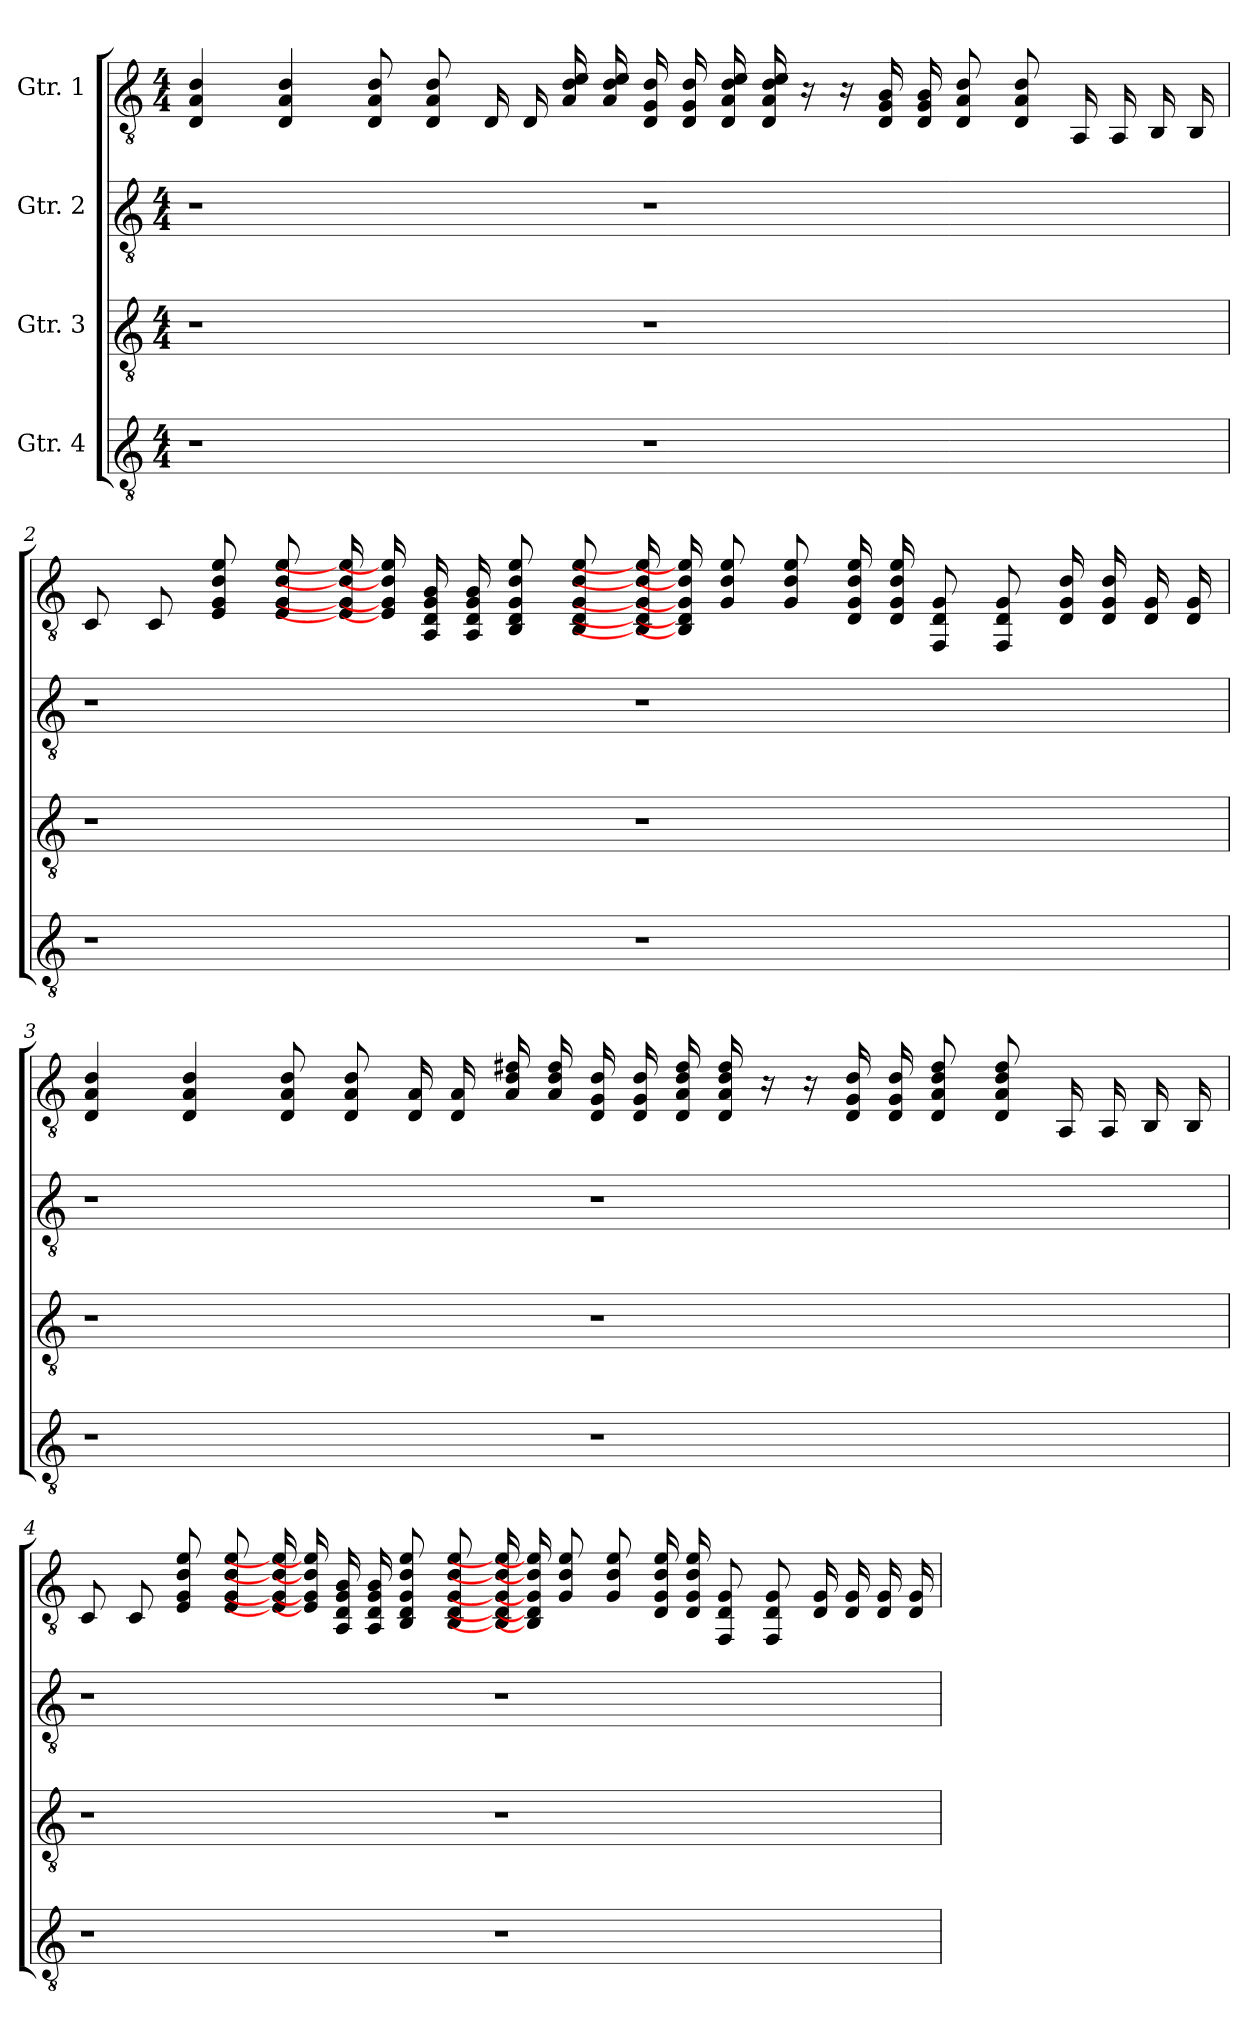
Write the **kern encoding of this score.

**kern	**kern	**kern	**kern
*part4	*part3	*part2	*part1
*staff4	*staff3	*staff2	*staff1
*I"Gtr. 4	*I"Gtr. 3	*I"Gtr. 2	*I"Gtr. 1
*stria6	*stria6	*stria6	*stria6
*clefGv2	*clefGv2	*clefGv2	*clefGv2
*k[]	*k[]	*k[]	*k[]
*M4/4	*M4/4	*M4/4	*M4/4
*MM78	*MM78	*MM78	*MM78
=1	=1	=1	=1
1r	1r	1r	4d 4A 4D
.	.	.	4d 4A 4D
.	.	.	8d 8A 8D
.	.	.	8d 8A 8D
.	.	.	16D
.	.	.	16D
.	.	.	16e 16d 16A
.	.	.	16e 16d 16A
1r	1r	1r	16d 16G 16D
.	.	.	16d 16G 16D
.	.	.	16e 16d 16A 16D
.	.	.	16e 16d 16A 16D
.	.	.	16r
.	.	.	16r
.	.	.	16B 16G 16D
.	.	.	16B 16G 16D
.	.	.	8d 8A 8D
.	.	.	8d 8A 8D
.	.	.	16AA
.	.	.	16AA
.	.	.	16BB
.	.	.	16BB
=2	=2	=2	=2
1r	1r	1r	8C
.	.	.	8C
.	.	.	8g 8d 8G 8E
.	.	.	8g 8d 8G 8E
.	.	.	16g] 16d] 16G] 16E]
.	.	.	16g] 16d] 16G] 16E]
.	.	.	16B 16G 16D 16AA
.	.	.	16B 16G 16D 16AA
.	.	.	8g 8d 8G 8D 8BB
.	.	.	8g 8d 8G 8D 8BB
1r	1r	1r	16g] 16d] 16G] 16D] 16BB]
.	.	.	16g] 16d] 16G] 16D] 16BB]
.	.	.	8g 8d 8G
.	.	.	8g 8d 8G
.	.	.	16g 16d 16G 16D
.	.	.	16g 16d 16G 16D
.	.	.	8G 8D 8FF
.	.	.	8G 8D 8FF
.	.	.	16d 16G 16D
.	.	.	16d 16G 16D
.	.	.	16G 16D
.	.	.	16G 16D
=3	=3	=3	=3
1r	1r	1r	4d 4A 4D
.	.	.	4d 4A 4D
.	.	.	8d 8A 8D
.	.	.	8d 8A 8D
.	.	.	16A 16D
.	.	.	16A 16D
.	.	.	16f# 16d 16A
.	.	.	16f# 16d 16A
1r	1r	1r	16d 16G 16D
.	.	.	16d 16G 16D
.	.	.	16f# 16d 16A 16D
.	.	.	16f# 16d 16A 16D
.	.	.	16r
.	.	.	16r
.	.	.	16d 16G 16D
.	.	.	16d 16G 16D
.	.	.	8f# 8d 8A 8D
.	.	.	8f# 8d 8A 8D
.	.	.	16AA
.	.	.	16AA
.	.	.	16BB
.	.	.	16BB
=4	=4	=4	=4
1r	1r	1r	8C
.	.	.	8C
.	.	.	8g 8d 8G 8E
.	.	.	8g 8d 8G 8E
.	.	.	16g] 16d] 16G] 16E]
.	.	.	16g] 16d] 16G] 16E]
.	.	.	16B 16G 16D 16AA
.	.	.	16B 16G 16D 16AA
.	.	.	8g 8d 8G 8D 8BB
.	.	.	8g 8d 8G 8D 8BB
1r	1r	1r	16g] 16d] 16G] 16D] 16BB]
.	.	.	16g] 16d] 16G] 16D] 16BB]
.	.	.	8g 8d 8G
.	.	.	8g 8d 8G
.	.	.	16g 16d 16G 16D
.	.	.	16g 16d 16G 16D
.	.	.	8G 8D 8FF
.	.	.	8G 8D 8FF
.	.	.	16G 16D
.	.	.	16G 16D
.	.	.	16G 16D
.	.	.	16G 16D
=	=	=	=
*-	*-	*-	*-
